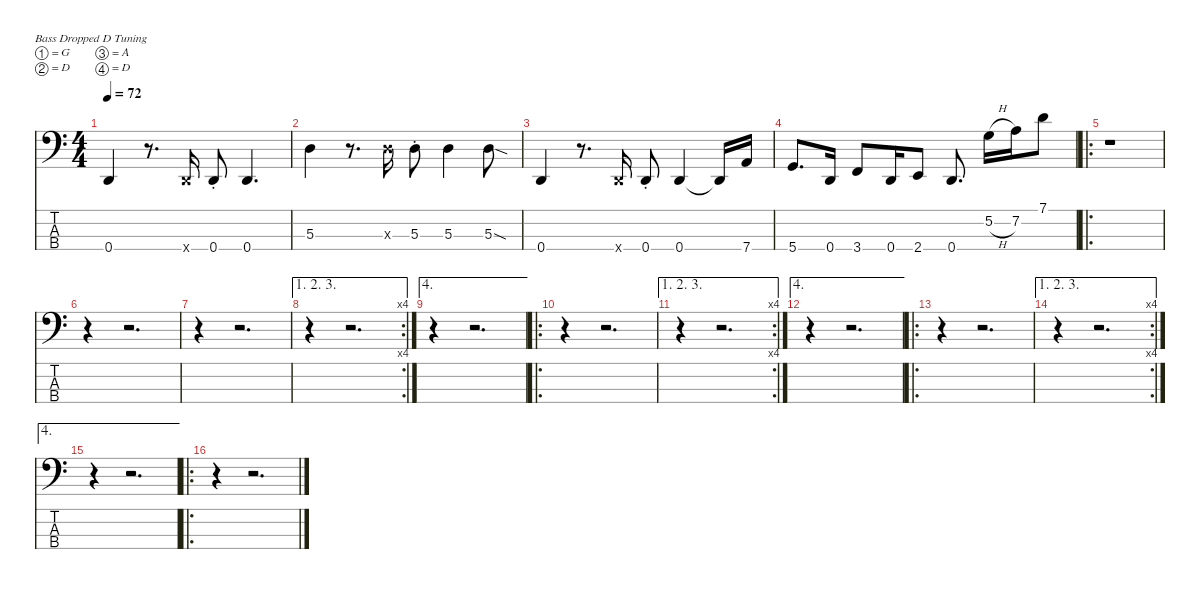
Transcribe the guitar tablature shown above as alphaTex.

\defaultSystemsLayout 4
\hideDynamics
\bracketExtendMode nobrackets
\singleTrackTrackNamePolicy hidden
\multiTrackTrackNamePolicy hidden
\firstSystemTrackNameMode fullname
\firstSystemTrackNameOrientation horizontal
\otherSystemsTrackNameOrientation horizontal
\track ("Bass Guitar" "el.bs.") {instrument electricbassfinger}
\staff {score tabs}
\tuning (G2 D2 A1 D1)
\ts (4 4)
\tempo 72
\clef f4
\ks c
0.4.4{dy fff beam Up} r.8{d beam Up} 0.4{x}.16{beam Up} 0.4{st}.8{beam Up} 0.4.4{d beam Up} |
5.3.4{beam Down} r.8{d beam Down} 5.3{x}.16{beam Down} 5.3{st}.8{beam Down} 5.3.4{beam Down} 5.3{sod}.8{beam Down} |
0.4.4{beam Up} r.8{d beam Up} 0.4{x}.16{beam Up} 0.4{st}.8{beam Up} 0.4.4{beam Up} 0.4{t}.16{dy f beam Up} 7.4.16{dy fff beam Up} |
5.4.8{d beam Up} 0.4.16{beam Up} 3.4.8{beam Up} 0.4.16{beam Up} 2.4.8{beam Up} 0.4.8{d beam Up} 5.2{h}.16{beam Down} 7.2.16{beam Down} 7.1.8{beam Down} |
\ro
r.1{beam Down} |
r.4{beam Down} r.2{d beam Down} |
r.4{beam Down} r.2{d beam Down} |
\ae (1 2 3)
\rc 4
r.4{beam Down} r.2{d beam Down} |
\ae 4
r.4{beam Down} r.2{d beam Down} |
\ro
r.4{beam Down} r.2{d beam Down} |
\ae (1 2 3)
\rc 4
r.4{beam Down} r.2{d beam Down} |
\ae 4
r.4{beam Down} r.2{d beam Down} |
\ro
r.4{beam Down} r.2{d beam Down} |
\ae (1 2 3)
\rc 4
r.4{beam Down} r.2{d beam Down} |
\ae 4
r.4{beam Down} r.2{d beam Down} |
\ro
r.4{beam Down} r.2{d beam Down}
